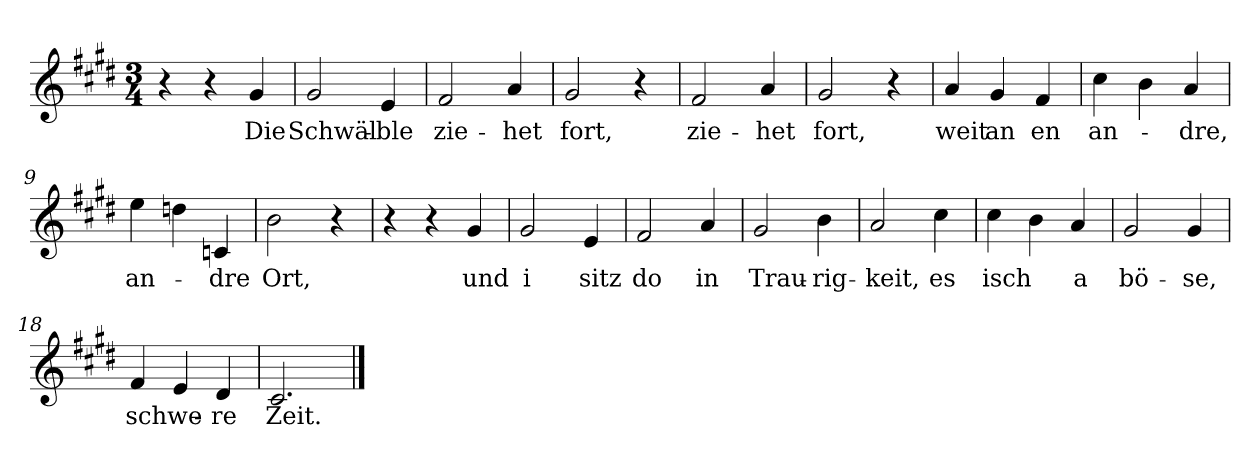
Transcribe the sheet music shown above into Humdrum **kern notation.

**kern	**text
*part1	*part1
*staff1	*staff1
*clefG2	*
*k[f#c#g#d#]	*
*M3/4	*
=1	=1
4r	.
4r	.
!	!LO:LY:b
4g#/	Die
=2	=2
!	!LO:LY:b
2g#/	Schwäl-
!	!LO:LY:b
4e/	-ble
=3	=3
!	!LO:LY:b
2f#/	zie-
!	!LO:LY:b
4a/	-het
=4	=4
!	!LO:LY:b
2g#/	fort,
4r	.
=5	=5
!	!LO:LY:b
2f#/	zie-
!	!LO:LY:b
4a/	-het
=6	=6
!	!LO:LY:b
2g#/	fort,
4r	.
=7	=7
!	!LO:LY:b
4a/	weit
!	!LO:LY:b
4g#/	an
!	!LO:LY:b
4f#/	en
=8	=8
!	!LO:LY:b
4cc#\	an-
4b\	.
!	!LO:LY:b
4a/	-dre,
=9	=9
!	!LO:LY:b
4ee\	an-
4ddn\	.
!	!LO:LY:b
4cn/	-dre
=10	=10
!	!LO:LY:b
2b\	Ort,
4r	.
=11	=11
4r	.
4r	.
!	!LO:LY:b
4g#/	und
!!LO:LB:g=z
=12	=12
!	!LO:LY:b
2g#/	i
!	!LO:LY:b
4e/	sitz
=13	=13
!	!LO:LY:b
2f#/	do
!	!LO:LY:b
4a/	in
=14	=14
!	!LO:LY:b
2g#/	Trau-
!	!LO:LY:b
4b\	-rig-
=15	=15
!	!LO:LY:b
2a/	-keit,
!	!LO:LY:b
4cc#\	es
=16	=16
!	!LO:LY:b
4cc#\	isch
4b\	.
!	!LO:LY:b
4a/	a
=17	=17
!	!LO:LY:b
2g#/	bö-
!	!LO:LY:b
4g#/	-se,
=18	=18
!	!LO:LY:b
4f#/	schwe-
4e/	.
!	!LO:LY:b
4d#/	-re
=19	=19
!	!LO:LY:b
2.c#/	Zeit.
==	==
*-	*-
